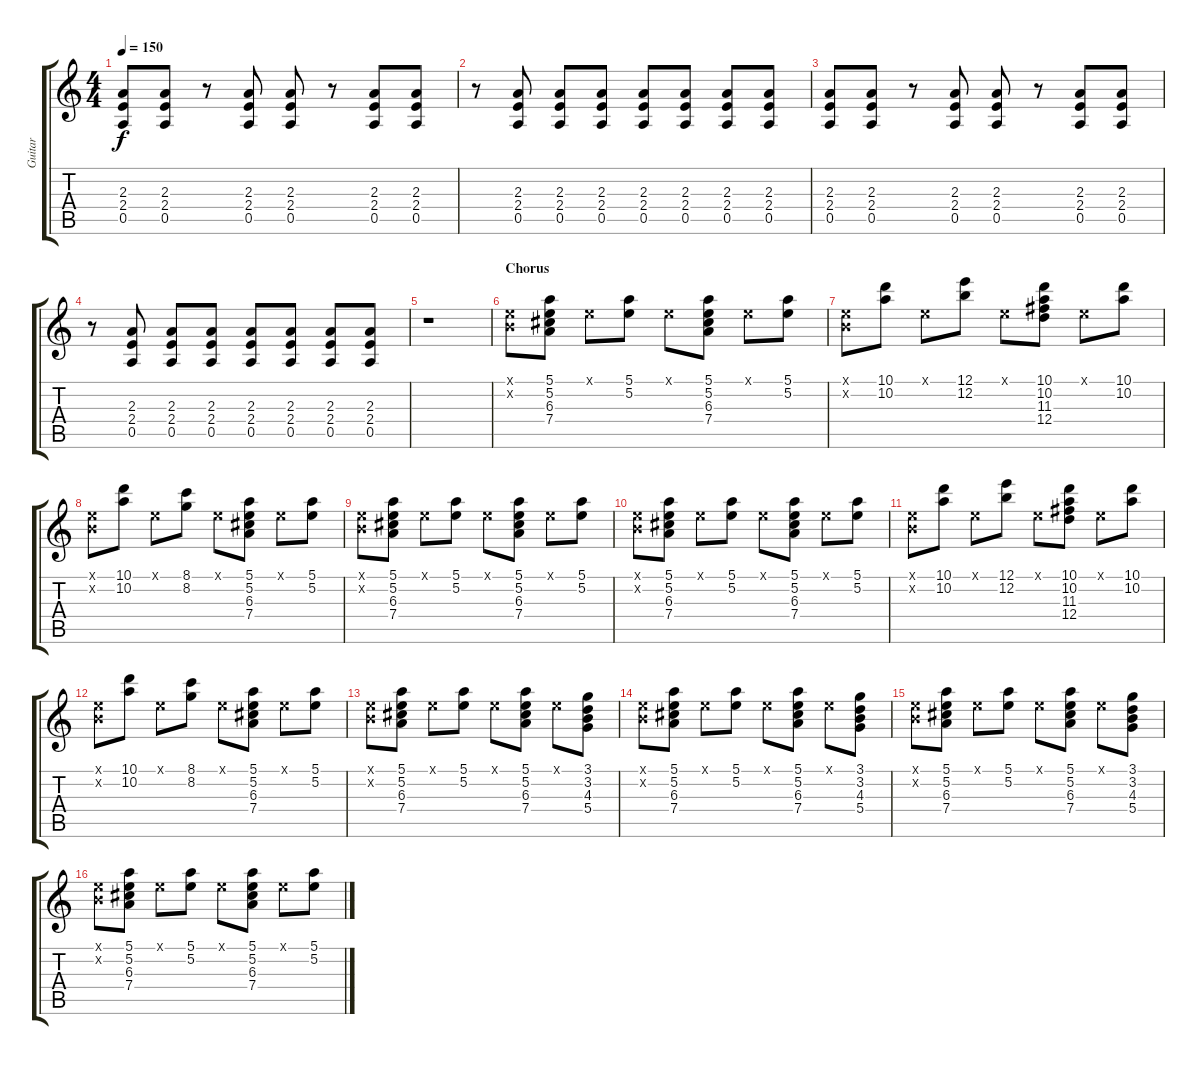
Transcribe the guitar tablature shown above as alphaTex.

\track ("Guitar" "Guitar") {instrument electricguitarmuted}
\staff {score tabs}
\tuning (E4 B3 G3 D3 A2 E2) {hide}
\ts (4 4)
\tempo 150
\clef g2
\ks c
(2.3 2.4 0.5).8{dy f} (2.3 2.4 0.5).8 r.8 (2.3 2.4 0.5).8 (2.3 2.4 0.5).8 r.8 (2.3 2.4 0.5).8 (2.3 2.4 0.5).8 |
r.8 (2.3 2.4 0.5).8 (2.3 2.4 0.5).8 (2.3 2.4 0.5).8 (2.3 2.4 0.5).8 (2.3 2.4 0.5).8 (2.3 2.4 0.5).8 (2.3 2.4 0.5).8 |
(2.3 2.4 0.5).8 (2.3 2.4 0.5).8 r.8 (2.3 2.4 0.5).8 (2.3 2.4 0.5).8 r.8 (2.3 2.4 0.5).8 (2.3 2.4 0.5).8 |
r.8 (2.3 2.4 0.5).8 (2.3 2.4 0.5).8 (2.3 2.4 0.5).8 (2.3 2.4 0.5).8 (2.3 2.4 0.5).8 (2.3 2.4 0.5).8 (2.3 2.4 0.5).8 |
r.1 |
\section ("" "Chorus")
(0.1{x} 0.2{x}).8{instrument electricguitarmuted} (5.1 5.2 6.3 7.4).8 0.1{x}.8 (5.1 5.2).8 0.1{x}.8 (5.1 5.2 6.3 7.4).8 0.1{x}.8 (5.1 5.2).8 |
(0.1{x} 0.2{x}).8 (10.1 10.2).8 0.1{x}.8 (12.1 12.2).8 0.1{x}.8 (10.1 10.2 11.3 12.4).8 0.1{x}.8 (10.1 10.2).8 |
(0.1{x} 0.2{x}).8 (10.1 10.2).8 0.1{x}.8 (8.1 8.2).8 0.1{x}.8 (5.1 5.2 6.3 7.4).8 0.1{x}.8 (5.1 5.2).8 |
(0.1{x} 0.2{x}).8 (5.1 5.2 6.3 7.4).8 0.1{x}.8 (5.1 5.2).8 0.1{x}.8 (5.1 5.2 6.3 7.4).8 0.1{x}.8 (5.1 5.2).8 |
(0.1{x} 0.2{x}).8 (5.1 5.2 6.3 7.4).8 0.1{x}.8 (5.1 5.2).8 0.1{x}.8 (5.1 5.2 6.3 7.4).8 0.1{x}.8 (5.1 5.2).8 |
(0.1{x} 0.2{x}).8 (10.1 10.2).8 0.1{x}.8 (12.1 12.2).8 0.1{x}.8 (10.1 10.2 11.3 12.4).8 0.1{x}.8 (10.1 10.2).8 |
(0.1{x} 0.2{x}).8 (10.1 10.2).8 0.1{x}.8 (8.1 8.2).8 0.1{x}.8 (5.1 5.2 6.3 7.4).8 0.1{x}.8 (5.1 5.2).8 |
(0.1{x} 0.2{x}).8 (5.1 5.2 6.3 7.4).8 0.1{x}.8 (5.1 5.2).8 0.1{x}.8 (5.1 5.2 6.3 7.4).8 0.1{x}.8 (3.1 3.2 4.3 5.4).8{balance 16} |
(0.1{x} 0.2{x}).8{balance 8} (5.1 5.2 6.3 7.4).8 0.1{x}.8 (5.1 5.2).8 0.1{x}.8 (5.1 5.2 6.3 7.4).8 0.1{x}.8 (3.1 3.2 4.3 5.4).8{balance 0} |
(0.1{x} 0.2{x}).8{balance 8} (5.1 5.2 6.3 7.4).8 0.1{x}.8 (5.1 5.2).8 0.1{x}.8 (5.1 5.2 6.3 7.4).8 0.1{x}.8 (3.1 3.2 4.3 5.4).8{balance 16} |
(0.1{x} 0.2{x}).8{balance 8} (5.1 5.2 6.3 7.4).8 0.1{x}.8 (5.1 5.2).8 0.1{x}.8 (5.1 5.2 6.3 7.4).8 0.1{x}.8 (5.1 5.2).8
